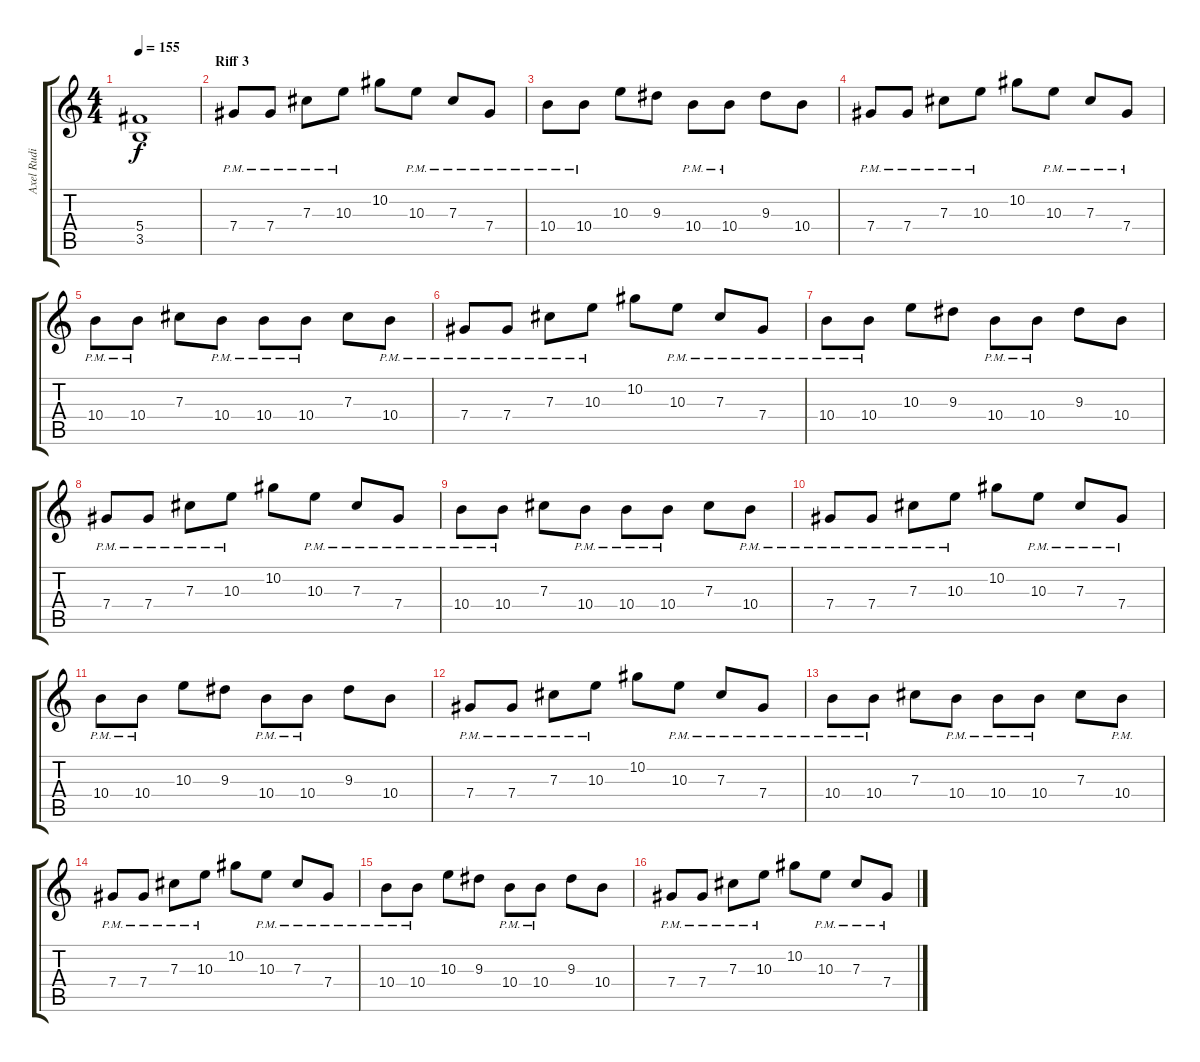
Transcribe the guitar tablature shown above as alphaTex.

\track ("Axel Rudi Pell - Chitarra 1" "Axel Rudi ") {instrument distortionguitar}
\staff {score tabs}
\tuning (Eb4 Bb3 Gb3 Db3 Ab2 Eb2) {hide}
\ts (4 4)
\tempo 155
\clef g2
\ks c
(5.4{t} 3.5{t}).1{dy f} |
\section ("" "Riff 3")
7.4{pm}.8 7.4{pm}.8 7.3{pm}.8 10.3{pm}.8 10.2.8 10.3{pm}.8 7.3{pm}.8 7.4{pm}.8 |
10.4{pm}.8 10.4{pm}.8 10.3.8 9.3.8 10.4{pm}.8 10.4{pm}.8 9.3.8 10.4.8 |
7.4{pm}.8 7.4{pm}.8 7.3{pm}.8 10.3{pm}.8 10.2.8 10.3{pm}.8 7.3{pm}.8 7.4{pm}.8 |
10.4{pm}.8 10.4{pm}.8 7.3.8 10.4{pm}.8 10.4{pm}.8 10.4{pm}.8 7.3.8 10.4{pm}.8 |
7.4{pm}.8 7.4{pm}.8 7.3{pm}.8 10.3{pm}.8 10.2.8 10.3{pm}.8 7.3{pm}.8 7.4{pm}.8 |
10.4{pm}.8 10.4{pm}.8 10.3.8 9.3.8 10.4{pm}.8 10.4{pm}.8 9.3.8 10.4.8 |
7.4{pm}.8 7.4{pm}.8 7.3{pm}.8 10.3{pm}.8 10.2.8 10.3{pm}.8 7.3{pm}.8 7.4{pm}.8 |
10.4{pm}.8 10.4{pm}.8 7.3.8 10.4{pm}.8 10.4{pm}.8 10.4{pm}.8 7.3.8 10.4{pm}.8 |
7.4{pm}.8 7.4{pm}.8 7.3{pm}.8 10.3{pm}.8 10.2.8 10.3{pm}.8 7.3{pm}.8 7.4{pm}.8 |
10.4{pm}.8 10.4{pm}.8 10.3.8 9.3.8 10.4{pm}.8 10.4{pm}.8 9.3.8 10.4.8 |
7.4{pm}.8 7.4{pm}.8 7.3{pm}.8 10.3{pm}.8 10.2.8 10.3{pm}.8 7.3{pm}.8 7.4{pm}.8 |
10.4{pm}.8 10.4{pm}.8 7.3.8 10.4{pm}.8 10.4{pm}.8 10.4{pm}.8 7.3.8 10.4{pm}.8 |
7.4{pm}.8 7.4{pm}.8 7.3{pm}.8 10.3{pm}.8 10.2.8 10.3{pm}.8 7.3{pm}.8 7.4{pm}.8 |
10.4{pm}.8 10.4{pm}.8 10.3.8 9.3.8 10.4{pm}.8 10.4{pm}.8 9.3.8 10.4.8 |
7.4{pm}.8 7.4{pm}.8 7.3{pm}.8 10.3{pm}.8 10.2.8 10.3{pm}.8 7.3{pm}.8 7.4{pm}.8
